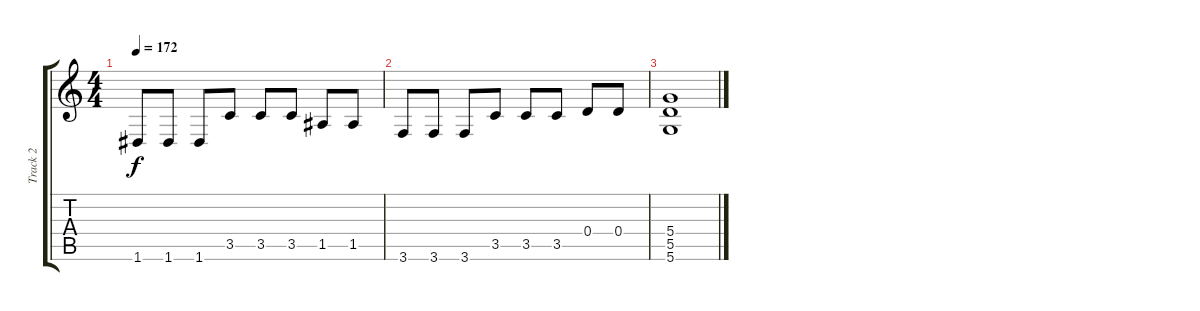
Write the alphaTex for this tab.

\track ("Track 2" "Track 2") {instrument overdrivenguitar}
\staff {score tabs}
\tuning (E4 B3 G3 D3 A2 D2) {hide}
\ts (4 4)
\tempo 172
\clef g2
\ks c
1.6.8{dy f} 1.6.8 1.6.8 3.5.8 3.5.8 3.5.8 1.5.8 1.5.8 |
3.6.8 3.6.8 3.6.8 3.5.8 3.5.8 3.5.8 0.4.8 0.4.8 |
(5.4 5.5 5.6).1
